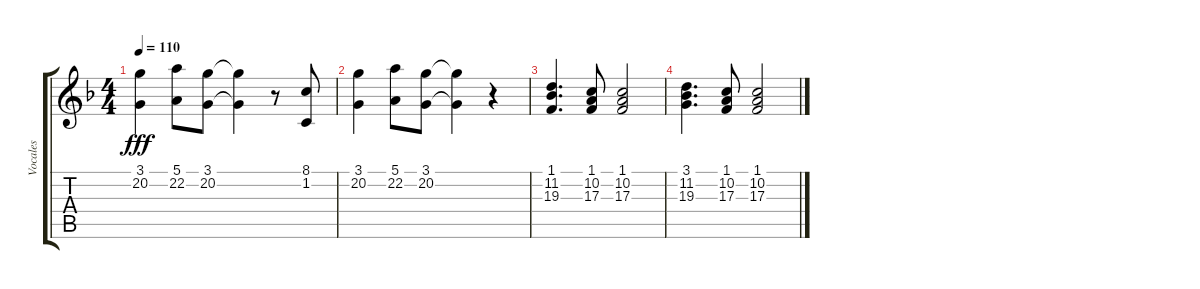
\track ("Vocales" "Vocales") {instrument pad4choir}
\staff {score tabs}
\tuning (E4 B3 G3 D3 A2 E2) {hide}
\ts (4 4)
\tempo 110
\clef g2
\ks f
(3.1 20.2).4{dy fff} (5.1 22.2).8 (3.1 20.2).8 (3.1{t} 20.2{t}).4 r.8 (8.1 1.2).8 |
(3.1 20.2).4 (5.1 22.2).8 (3.1 20.2).8 (3.1{t} 20.2{t}).4 r.4 |
(1.1 11.2 19.3).4{d} (1.1 10.2 17.3).8 (1.1 10.2 17.3).2 |
(3.1 11.2 19.3).4{d} (1.1 10.2 17.3).8 (1.1 10.2 17.3).2
